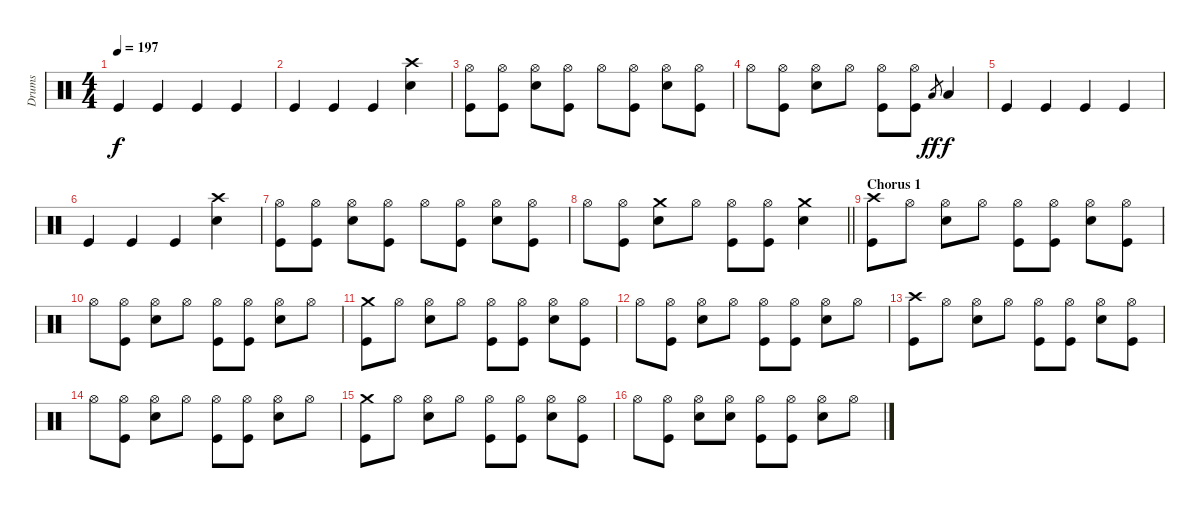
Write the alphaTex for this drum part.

\track ("Drums" "Drums") {instrument percussion}
\staff {score}
\articulation defaults
\ts (4 4)
\tempo 197
\clef neutral
\ks c "Kick (hit)".4{dy f} "Kick (hit)".4 "Kick (hit)".4 "Kick (hit)".4
|
"Kick (hit)".4 "Kick (hit)".4 "Kick (hit)".4 ("Crash high (hit)" "Electric Snare (hit)").4 |
("Hi-Hat (open)" "Kick (hit)").8 ("Hi-Hat (open)" "Kick (hit)").8 ("Hi-Hat (open)" "Electric Snare (hit)").8 ("Hi-Hat (open)" "Kick (hit)").8 "Hi-Hat (open)".8 ("Hi-Hat (open)" "Kick (hit)").8 ("Hi-Hat (open)" "Electric Snare (hit)").8 ("Hi-Hat (open)" "Kick (hit)").8 |
"Hi-Hat (open)".8 ("Hi-Hat (open)" "Kick (hit)").8 ("Hi-Hat (open)" "Electric Snare (hit)").8 "Hi-Hat (open)".8 ("Hi-Hat (open)" "Kick (hit)").8 ("Hi-Hat (open)" "Kick (hit)").8 "Low Floor Tom (hit)".8{gr dy ff} "Low Floor Tom (hit)".4{dy f} |
"Kick (hit)".4 "Kick (hit)".4 "Kick (hit)".4 "Kick (hit)".4 |
"Kick (hit)".4 "Kick (hit)".4 "Kick (hit)".4 ("Crash high (hit)" "Electric Snare (hit)").4 |
("Hi-Hat (open)" "Kick (hit)").8 ("Hi-Hat (open)" "Kick (hit)").8 ("Hi-Hat (open)" "Electric Snare (hit)").8 ("Hi-Hat (open)" "Kick (hit)").8 "Hi-Hat (open)".8 ("Hi-Hat (open)" "Kick (hit)").8 ("Hi-Hat (open)" "Electric Snare (hit)").8 ("Hi-Hat (open)" "Kick (hit)").8 |
\barLineRight lightlight "Hi-Hat (open)".8
("Hi-Hat (open)" "Kick (hit)").8 ("Crash medium (hit)" "Electric Snare (hit)").8 "Hi-Hat (open)".8 ("Hi-Hat (open)" "Kick (hit)").8 ("Hi-Hat (open)" "Kick (hit)").8 ("Crash medium (hit)" "Electric Snare (hit)").4 |
\section ("" "Chorus 1")
("Crash high (hit)" "Kick (hit)").8 "Hi-Hat (open)".8 ("Hi-Hat (open)" "Electric Snare (hit)").8 "Hi-Hat (open)".8 ("Hi-Hat (open)" "Kick (hit)").8 ("Hi-Hat (open)" "Kick (hit)").8 ("Hi-Hat (open)" "Electric Snare (hit)").8 ("Hi-Hat (open)" "Kick (hit)").8 |
"Hi-Hat (open)".8 ("Hi-Hat (open)" "Kick (hit)").8 ("Hi-Hat (open)" "Electric Snare (hit)").8 "Hi-Hat (open)".8 ("Hi-Hat (open)" "Kick (hit)").8 ("Hi-Hat (open)" "Kick (hit)").8 ("Hi-Hat (open)" "Electric Snare (hit)").8 "Hi-Hat (open)".8 |
("Crash medium (hit)" "Kick (hit)").8 "Hi-Hat (open)".8 ("Hi-Hat (open)" "Electric Snare (hit)").8 "Hi-Hat (open)".8 ("Hi-Hat (open)" "Kick (hit)").8 ("Hi-Hat (open)" "Kick (hit)").8 ("Hi-Hat (open)" "Electric Snare (hit)").8 ("Hi-Hat (open)" "Kick (hit)").8 |
"Hi-Hat (open)".8 ("Hi-Hat (open)" "Kick (hit)").8 ("Hi-Hat (open)" "Electric Snare (hit)").8 "Hi-Hat (open)".8 ("Hi-Hat (open)" "Kick (hit)").8 ("Hi-Hat (open)" "Kick (hit)").8 ("Hi-Hat (open)" "Electric Snare (hit)").8 "Hi-Hat (open)".8 |
("Crash high (hit)" "Kick (hit)").8 "Hi-Hat (open)".8 ("Hi-Hat (open)" "Electric Snare (hit)").8 "Hi-Hat (open)".8 ("Hi-Hat (open)" "Kick (hit)").8 ("Hi-Hat (open)" "Kick (hit)").8 ("Hi-Hat (open)" "Electric Snare (hit)").8 ("Hi-Hat (open)" "Kick (hit)").8 |
"Hi-Hat (open)".8 ("Hi-Hat (open)" "Kick (hit)").8 ("Hi-Hat (open)" "Electric Snare (hit)").8 "Hi-Hat (open)".8 ("Hi-Hat (open)" "Kick (hit)").8 ("Hi-Hat (open)" "Kick (hit)").8 ("Hi-Hat (open)" "Electric Snare (hit)").8 "Hi-Hat (open)".8 |
("Crash medium (hit)" "Kick (hit)").8 "Hi-Hat (open)".8 ("Hi-Hat (open)" "Electric Snare (hit)").8 "Hi-Hat (open)".8 ("Hi-Hat (open)" "Kick (hit)").8 ("Hi-Hat (open)" "Kick (hit)").8 ("Hi-Hat (open)" "Electric Snare (hit)").8 ("Hi-Hat (open)" "Kick (hit)").8 |
"Hi-Hat (open)".8 ("Hi-Hat (open)" "Kick (hit)").8 ("Hi-Hat (open)" "Electric Snare (hit)").8 ("Hi-Hat (open)" "Electric Snare (hit)").8 ("Hi-Hat (open)" "Kick (hit)").8 ("Hi-Hat (open)" "Kick (hit)").8 ("Hi-Hat (open)" "Electric Snare (hit)").8 "Hi-Hat (open)".8
